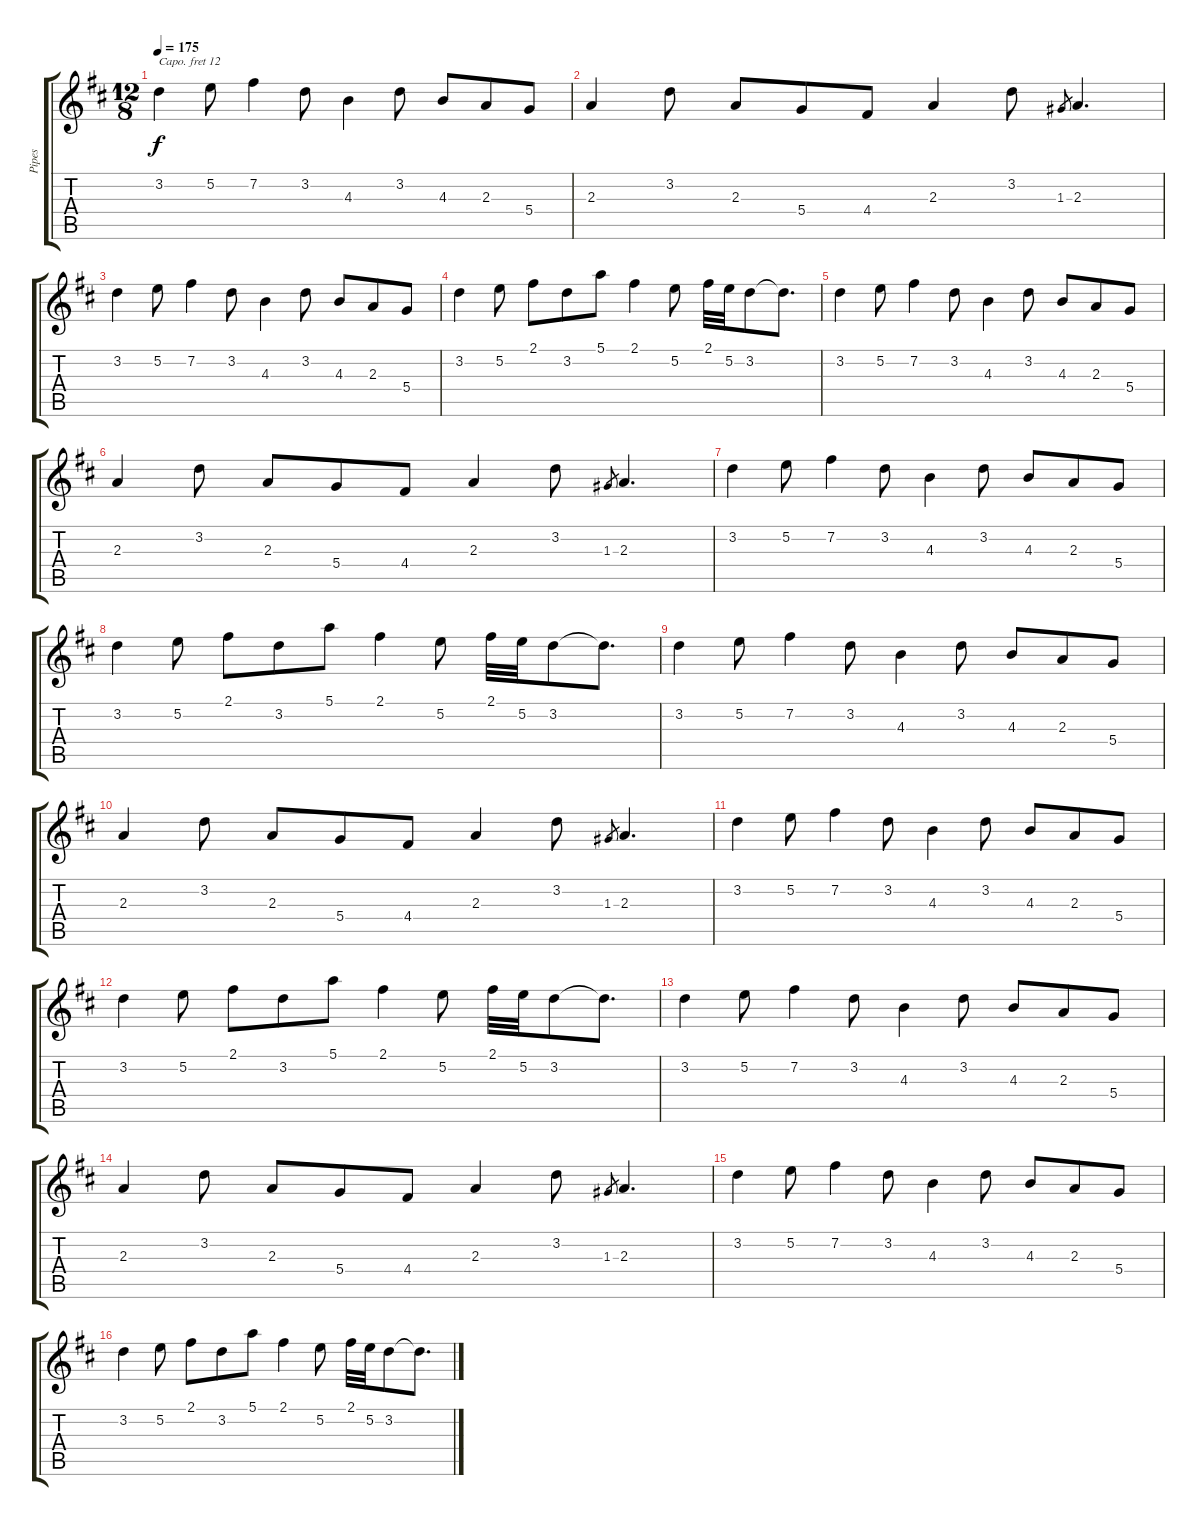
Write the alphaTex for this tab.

\track ("Pipes" "Pipes") {instrument bagpipe}
\staff {score tabs}
\capo 12
\tuning (E4 B3 G3 D3 A2 E2) {hide}
\ts (12 8)
\tempo 175
\clef g2
\ks d
3.2.4{dy f} 5.2.8 7.2.4 3.2.8 4.3.4 3.2.8 4.3.8 2.3.8 5.4.8 |
2.3.4 3.2.8 2.3.8 5.4.8 4.4.8 2.3.4 3.2.8 1.3.8{gr} 2.3.4{d} |
3.2.4 5.2.8 7.2.4 3.2.8 4.3.4 3.2.8 4.3.8 2.3.8 5.4.8 |
3.2.4 5.2.8 2.1.8 3.2.8 5.1.8 2.1.4 5.2.8 2.1.32 5.2.32 3.2.8 3.2{t}.8{d} |
3.2.4 5.2.8 7.2.4 3.2.8 4.3.4 3.2.8 4.3.8 2.3.8 5.4.8 |
2.3.4 3.2.8 2.3.8 5.4.8 4.4.8 2.3.4 3.2.8 1.3.8{gr} 2.3.4{d} |
3.2.4 5.2.8 7.2.4 3.2.8 4.3.4 3.2.8 4.3.8 2.3.8 5.4.8 |
3.2.4 5.2.8 2.1.8 3.2.8 5.1.8 2.1.4 5.2.8 2.1.32 5.2.32 3.2.8 3.2{t}.8{d} |
3.2.4 5.2.8 7.2.4 3.2.8 4.3.4 3.2.8 4.3.8 2.3.8 5.4.8 |
2.3.4 3.2.8 2.3.8 5.4.8 4.4.8 2.3.4 3.2.8 1.3.8{gr} 2.3.4{d} |
3.2.4 5.2.8 7.2.4 3.2.8 4.3.4 3.2.8 4.3.8 2.3.8 5.4.8 |
3.2.4 5.2.8 2.1.8 3.2.8 5.1.8 2.1.4 5.2.8 2.1.32 5.2.32 3.2.8 3.2{t}.8{d} |
3.2.4 5.2.8 7.2.4 3.2.8 4.3.4 3.2.8 4.3.8 2.3.8 5.4.8 |
2.3.4 3.2.8 2.3.8 5.4.8 4.4.8 2.3.4 3.2.8 1.3.8{gr} 2.3.4{d} |
3.2.4 5.2.8 7.2.4 3.2.8 4.3.4 3.2.8 4.3.8 2.3.8 5.4.8 |
3.2.4 5.2.8 2.1.8 3.2.8 5.1.8 2.1.4 5.2.8 2.1.32 5.2.32 3.2.8 3.2{t}.8{d}
